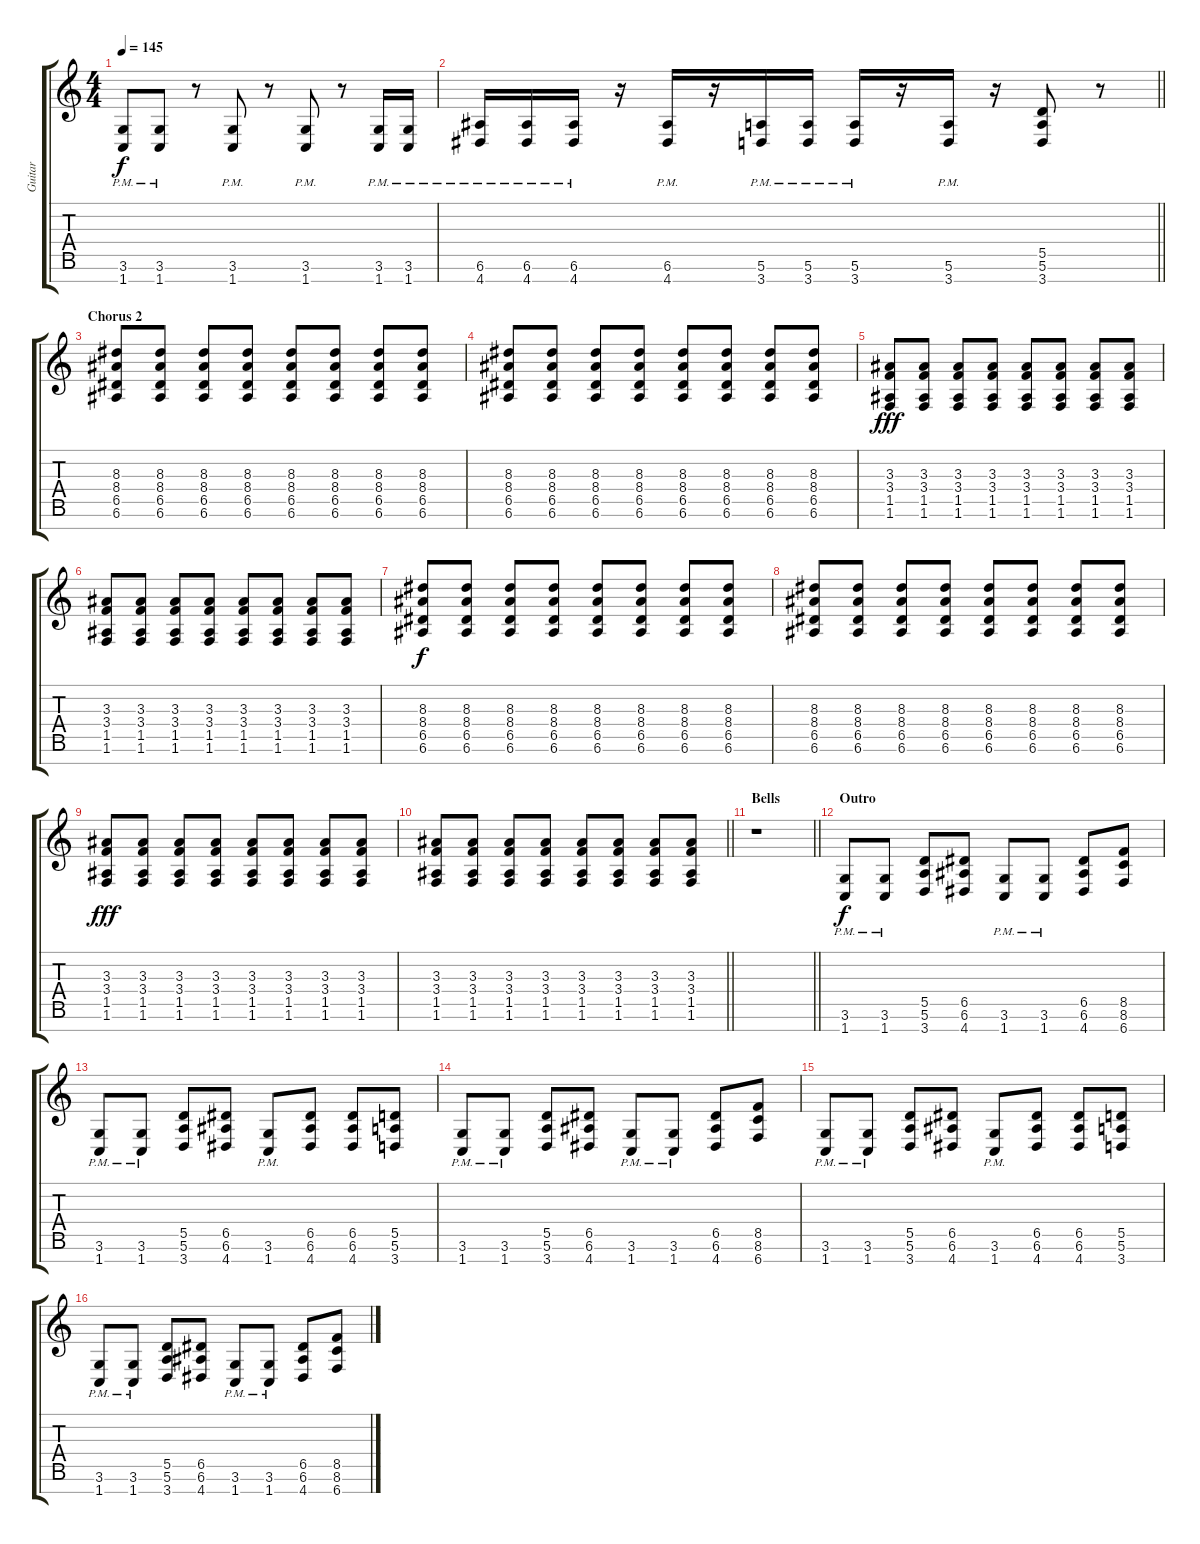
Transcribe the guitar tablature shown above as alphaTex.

\track ("Guitar" "Guitar") {instrument distortionguitar}
\staff {score tabs}
\tuning (E4 B3 G3 D3 A2 E2 B1) {hide}
\ts (4 4)
\tempo 145
\clef g2
\ks c
(3.6{pm} 1.7{pm}).8{dy f} (3.6{pm} 1.7{pm}).8 r.8 (3.6{pm} 1.7{pm}).8 r.8 (3.6{pm} 1.7{pm}).8 r.8 (3.6{pm} 1.7{pm}).16 (3.6{pm} 1.7{pm}).16 |
\barLineRight lightlight
(6.6{pm} 4.7{pm}).16 (6.6{pm} 4.7{pm}).16 (6.6{pm} 4.7{pm}).16 r.16 (6.6{pm} 4.7{pm}).16 r.16 (5.6{pm} 3.7{pm}).16 (5.6{pm} 3.7{pm}).16 (5.6{pm} 3.7{pm}).16 r.16 (5.6{pm} 3.7{pm}).16 r.16 (5.5 5.6 3.7).8 r.8 |
\section ("" "Chorus 2")
(8.3 8.4 6.5 6.6).8{volume 9} (8.3 8.4 6.5 6.6).8 (8.3 8.4 6.5 6.6).8 (8.3 8.4 6.5 6.6).8 (8.3 8.4 6.5 6.6).8 (8.3 8.4 6.5 6.6).8 (8.3 8.4 6.5 6.6).8 (8.3 8.4 6.5 6.6).8 |
(8.3 8.4 6.5 6.6).8 (8.3 8.4 6.5 6.6).8 (8.3 8.4 6.5 6.6).8 (8.3 8.4 6.5 6.6).8 (8.3 8.4 6.5 6.6).8 (8.3 8.4 6.5 6.6).8 (8.3 8.4 6.5 6.6).8 (8.3 8.4 6.5 6.6).8 |
(3.3 3.4 1.5 1.6).8{dy fff} (3.3 3.4 1.5 1.6).8 (3.3 3.4 1.5 1.6).8 (3.3 3.4 1.5 1.6).8 (3.3 3.4 1.5 1.6).8 (3.3 3.4 1.5 1.6).8 (3.3 3.4 1.5 1.6).8 (3.3 3.4 1.5 1.6).8 |
(3.3 3.4 1.5 1.6).8 (3.3 3.4 1.5 1.6).8 (3.3 3.4 1.5 1.6).8 (3.3 3.4 1.5 1.6).8 (3.3 3.4 1.5 1.6).8 (3.3 3.4 1.5 1.6).8 (3.3 3.4 1.5 1.6).8 (3.3 3.4 1.5 1.6).8 |
(8.3 8.4 6.5 6.6).8{dy f volume 9} (8.3 8.4 6.5 6.6).8 (8.3 8.4 6.5 6.6).8 (8.3 8.4 6.5 6.6).8 (8.3 8.4 6.5 6.6).8 (8.3 8.4 6.5 6.6).8 (8.3 8.4 6.5 6.6).8 (8.3 8.4 6.5 6.6).8 |
(8.3 8.4 6.5 6.6).8 (8.3 8.4 6.5 6.6).8 (8.3 8.4 6.5 6.6).8 (8.3 8.4 6.5 6.6).8 (8.3 8.4 6.5 6.6).8 (8.3 8.4 6.5 6.6).8 (8.3 8.4 6.5 6.6).8 (8.3 8.4 6.5 6.6).8 |
(3.3 3.4 1.5 1.6).8{dy fff} (3.3 3.4 1.5 1.6).8 (3.3 3.4 1.5 1.6).8 (3.3 3.4 1.5 1.6).8 (3.3 3.4 1.5 1.6).8 (3.3 3.4 1.5 1.6).8 (3.3 3.4 1.5 1.6).8 (3.3 3.4 1.5 1.6).8 |
\barLineRight lightlight
(3.3 3.4 1.5 1.6).8 (3.3 3.4 1.5 1.6).8 (3.3 3.4 1.5 1.6).8 (3.3 3.4 1.5 1.6).8 (3.3 3.4 1.5 1.6).8 (3.3 3.4 1.5 1.6).8 (3.3 3.4 1.5 1.6).8 (3.3 3.4 1.5 1.6).8 |
\section ("" "Bells")
\barLineRight lightlight
r.1 |
\section ("" "Outro")
(3.6{pm} 1.7{pm}).8{dy f volume 13} (3.6{pm} 1.7{pm}).8 (5.5 5.6 3.7).8 (6.5 6.6 4.7).8 (3.6{pm} 1.7{pm}).8 (3.6{pm} 1.7{pm}).8 (6.5 6.6 4.7).8 (8.5 8.6 6.7).8 |
(3.6{pm} 1.7{pm}).8 (3.6{pm} 1.7{pm}).8 (5.5 5.6 3.7).8 (6.5 6.6 4.7).8 (3.6{pm} 1.7{pm}).8 (6.5 6.6 4.7).8 (6.5 6.6 4.7).8 (5.5 5.6 3.7).8 |
(3.6{pm} 1.7{pm}).8 (3.6{pm} 1.7{pm}).8 (5.5 5.6 3.7).8 (6.5 6.6 4.7).8 (3.6{pm} 1.7{pm}).8 (3.6{pm} 1.7{pm}).8 (6.5 6.6 4.7).8 (8.5 8.6 6.7).8 |
(3.6{pm} 1.7{pm}).8 (3.6{pm} 1.7{pm}).8 (5.5 5.6 3.7).8 (6.5 6.6 4.7).8 (3.6{pm} 1.7{pm}).8 (6.5 6.6 4.7).8 (6.5 6.6 4.7).8 (5.5 5.6 3.7).8 |
(3.6{pm} 1.7{pm}).8 (3.6{pm} 1.7{pm}).8 (5.5 5.6 3.7).8 (6.5 6.6 4.7).8 (3.6{pm} 1.7{pm}).8 (3.6{pm} 1.7{pm}).8 (6.5 6.6 4.7).8 (8.5 8.6 6.7).8
